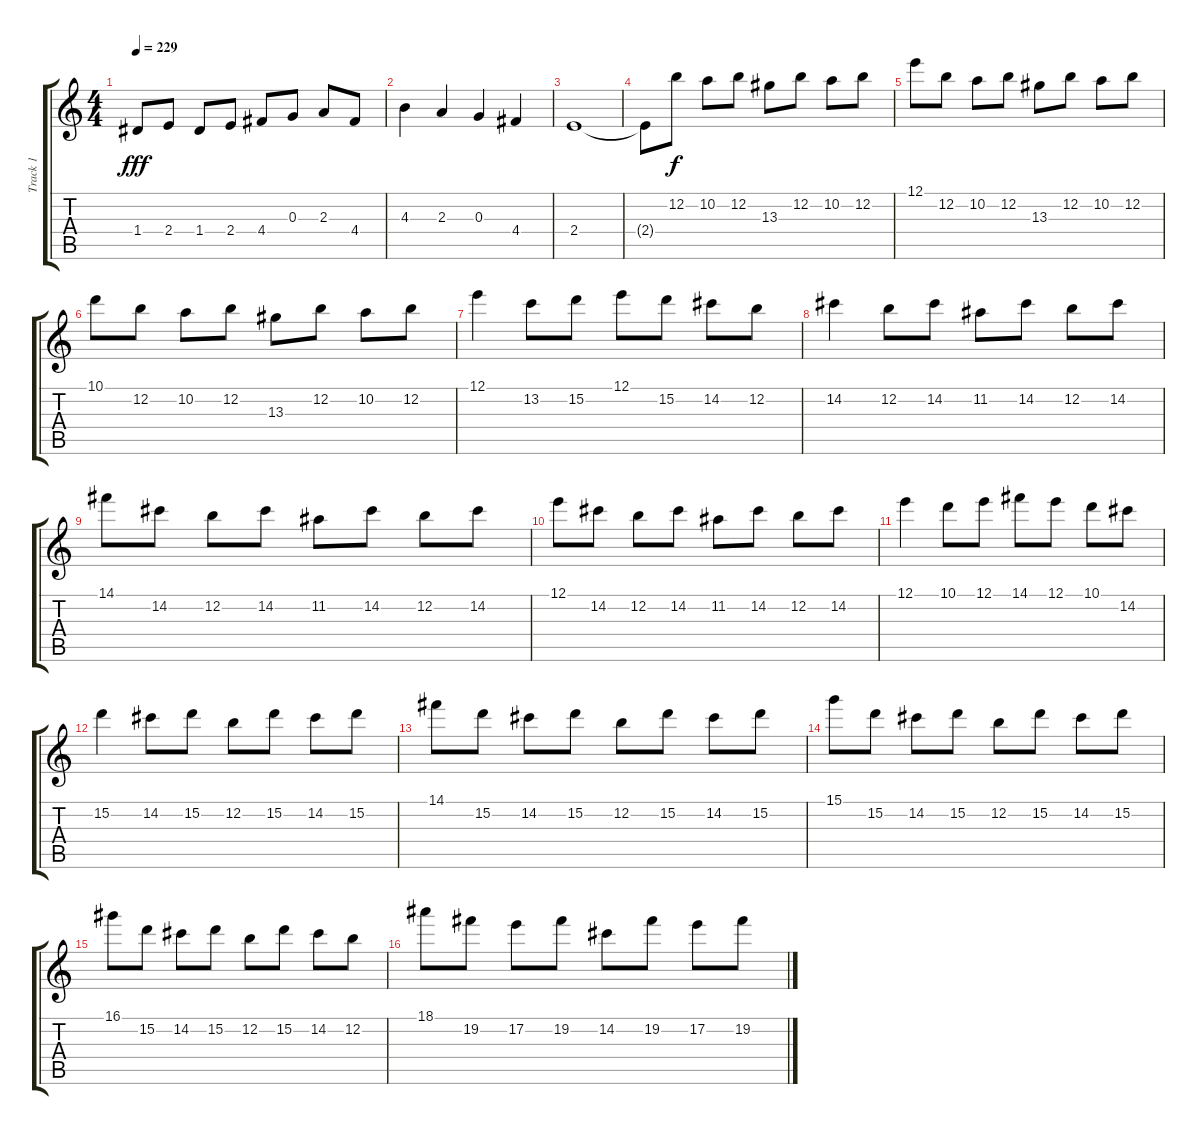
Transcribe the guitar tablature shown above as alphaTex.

\track ("Track 1" "Track 1") {instrument acousticguitarnylon}
\staff {score tabs}
\tuning (E4 B3 G3 D3 A2 E2) {hide}
\ts (4 4)
\tempo 229
\clef g2
\ks c
1.4.8{dy fff} 2.4.8 1.4.8 2.4.8 4.4.8 0.3.8 2.3.8 4.4.8 |
4.3.4 2.3.4 0.3.4 4.4.4 |
2.4.1 |
2.4{t}.8 12.2.8{dy f} 10.2.8 12.2.8 13.3.8 12.2.8 10.2.8 12.2.8 |
12.1.8 12.2.8 10.2.8 12.2.8 13.3.8 12.2.8 10.2.8 12.2.8 |
10.1.8 12.2.8 10.2.8 12.2.8 13.3.8 12.2.8 10.2.8 12.2.8 |
12.1.4 13.2.8 15.2.8 12.1.8 15.2.8 14.2.8 12.2.8 |
14.2.4 12.2.8 14.2.8 11.2.8 14.2.8 12.2.8 14.2.8 |
14.1.8 14.2.8 12.2.8 14.2.8 11.2.8 14.2.8 12.2.8 14.2.8 |
12.1.8 14.2.8 12.2.8 14.2.8 11.2.8 14.2.8 12.2.8 14.2.8 |
12.1.4 10.1.8 12.1.8 14.1.8 12.1.8 10.1.8 14.2.8 |
15.2.4 14.2.8 15.2.8 12.2.8 15.2.8 14.2.8 15.2.8 |
14.1.8 15.2.8 14.2.8 15.2.8 12.2.8 15.2.8 14.2.8 15.2.8 |
15.1.8 15.2.8 14.2.8 15.2.8 12.2.8 15.2.8 14.2.8 15.2.8 |
16.1.8 15.2.8 14.2.8 15.2.8 12.2.8 15.2.8 14.2.8 12.2.8 |
18.1.8 19.2.8 17.2.8 19.2.8 14.2.8 19.2.8 17.2.8 19.2.8
